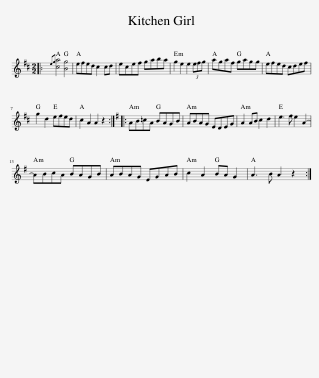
X:1
L:1/8
M:2/2
I:linebreak $
K:D
V:1 treble
V:1
|:{eg} [ca]4 [Bg]4 | efed c2 cd | ecef gaba | g2 e2 e2 (3efg | agaf gagg | %5
 efed cdef |$ g2 d2 efed | c2 A2 A2 z2 ::[K:G] AB=cA BAGB | ABAG EDEG | %10
 A2 AB c2 d2 | e3 f e2 A2- |$ ABcA BAGB | ABAG EGAB | c2 A2 BA G2 | %15
 A3 B A2 z2 :| %16
